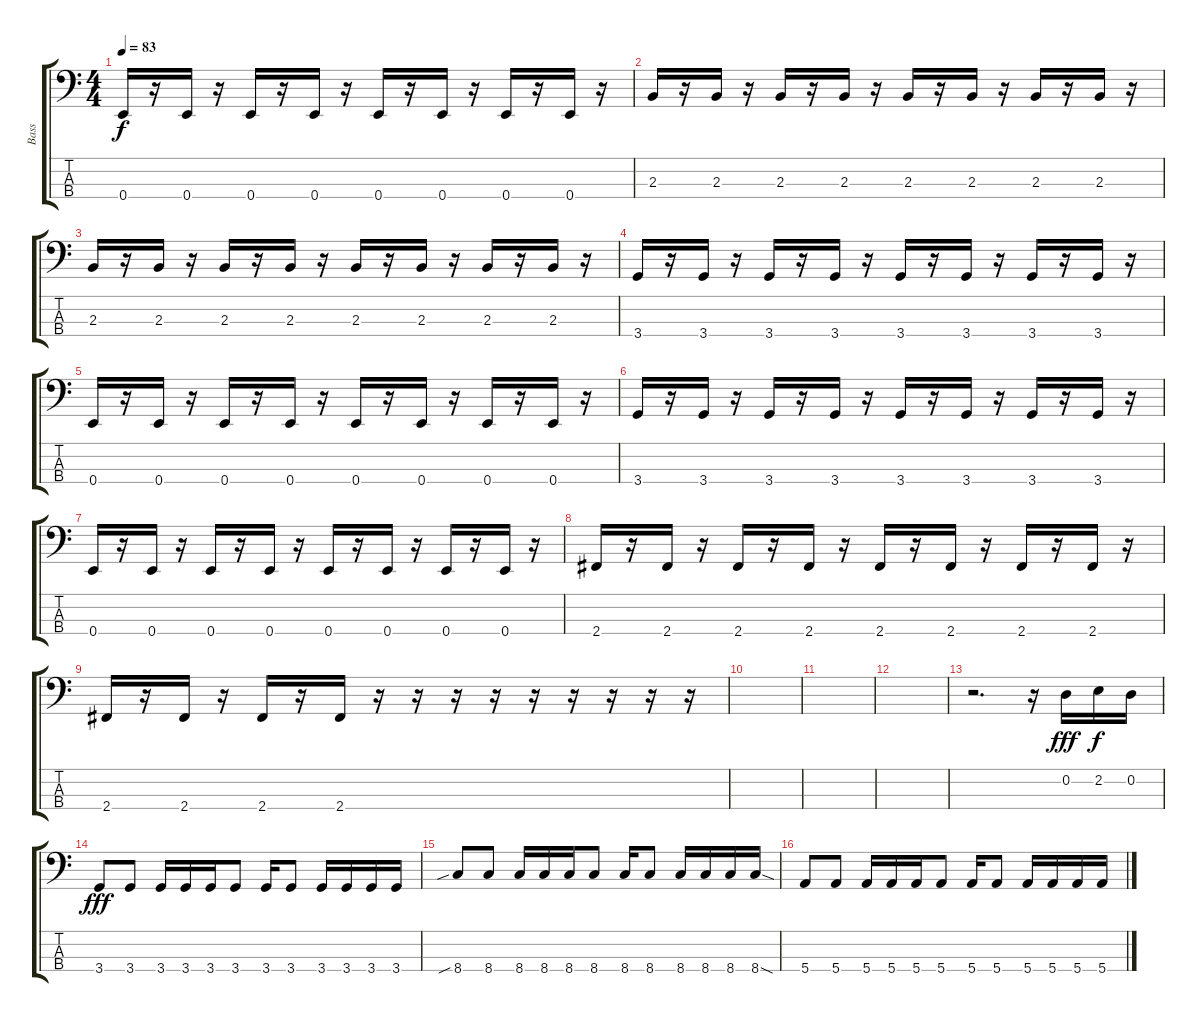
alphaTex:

\track ("Bass" "Bass") {instrument electricbasspick}
\staff {score tabs}
\tuning (G2 D2 A1 E1) {hide}
\ts (4 4)
\tempo 83
\clef f4
\ks c
0.4.16{dy f} r.16 0.4.16 r.16 0.4.16 r.16 0.4.16 r.16 0.4.16 r.16 0.4.16 r.16 0.4.16 r.16 0.4.16 r.16 |
2.3.16 r.16 2.3.16 r.16 2.3.16 r.16 2.3.16 r.16 2.3.16 r.16 2.3.16 r.16 2.3.16 r.16 2.3.16 r.16 |
2.3.16 r.16 2.3.16 r.16 2.3.16 r.16 2.3.16 r.16 2.3.16 r.16 2.3.16 r.16 2.3.16 r.16 2.3.16 r.16 |
3.4.16 r.16 3.4.16 r.16 3.4.16 r.16 3.4.16 r.16 3.4.16 r.16 3.4.16 r.16 3.4.16 r.16 3.4.16 r.16 |
0.4.16 r.16 0.4.16 r.16 0.4.16 r.16 0.4.16 r.16 0.4.16 r.16 0.4.16 r.16 0.4.16 r.16 0.4.16 r.16 |
3.4.16 r.16 3.4.16 r.16 3.4.16 r.16 3.4.16 r.16 3.4.16 r.16 3.4.16 r.16 3.4.16 r.16 3.4.16 r.16 |
0.4.16 r.16 0.4.16 r.16 0.4.16 r.16 0.4.16 r.16 0.4.16 r.16 0.4.16 r.16 0.4.16 r.16 0.4.16 r.16 |
2.4.16 r.16 2.4.16 r.16 2.4.16 r.16 2.4.16 r.16 2.4.16 r.16 2.4.16 r.16 2.4.16 r.16 2.4.16 r.16 |
2.4.16 r.16 2.4.16 r.16 2.4.16 r.16 2.4.16 r.16 r.16 r.16 r.16 r.16 r.16 r.16 r.16 r.16 |
|
|
|
r.2{d} r.16 0.2.16{dy fff} 2.2.16{dy f} 0.2.16 |
3.4.8{dy fff} 3.4.8 3.4.16 3.4.16 3.4.16 3.4.8 3.4.16 3.4.8 3.4.16 3.4.16 3.4.16 3.4.16 |
8.4{sib}.8 8.4.8 8.4.16 8.4.16 8.4.16 8.4.8 8.4.16 8.4.8 8.4.16 8.4.16 8.4.16 8.4{sod}.16 |
5.4.8 5.4.8 5.4.16 5.4.16 5.4.16 5.4.8 5.4.16 5.4.8 5.4.16 5.4.16 5.4.16 5.4.16
